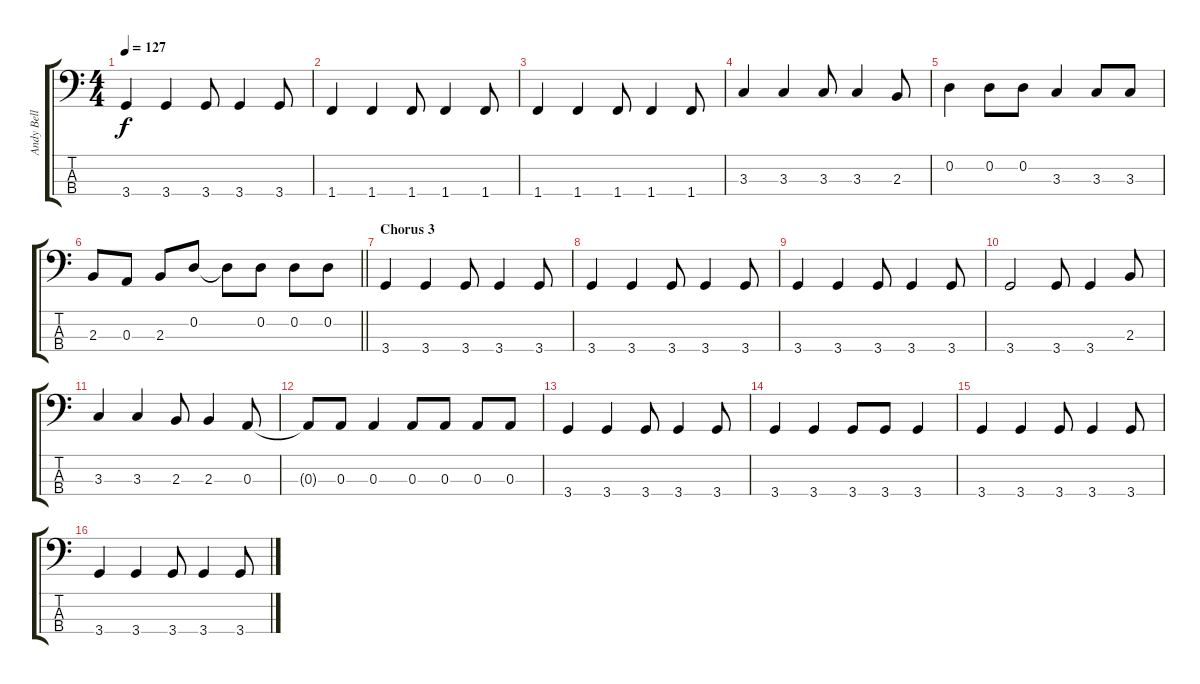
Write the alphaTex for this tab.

\track ("Andy Bell (Bass)" "Andy Bell ") {instrument electricbasspick}
\staff {score tabs}
\tuning (G2 D2 A1 E1) {hide}
\ts (4 4)
\tempo 127
\clef f4
\ks c
3.4.4{dy f} 3.4.4 3.4.8 3.4.4 3.4.8 |
1.4.4 1.4.4 1.4.8 1.4.4 1.4.8 |
1.4.4 1.4.4 1.4.8 1.4.4 1.4.8 |
3.3.4 3.3.4 3.3.8 3.3.4 2.3.8 |
0.2.4 0.2.8 0.2.8 3.3.4 3.3.8 3.3.8 |
\barLineRight lightlight
2.3.8 0.3.8 2.3.8 0.2.8 0.2{t}.8 0.2.8 0.2.8 0.2.8 |
\section ("" "Chorus 3")
3.4.4 3.4.4 3.4.8 3.4.4 3.4.8 |
3.4.4 3.4.4 3.4.8 3.4.4 3.4.8 |
3.4.4 3.4.4 3.4.8 3.4.4 3.4.8 |
3.4.2 3.4.8 3.4.4 2.3.8 |
3.3.4 3.3.4 2.3.8 2.3.4 0.3.8 |
0.3{t}.8 0.3.8 0.3.4 0.3.8 0.3.8 0.3.8 0.3.8 |
3.4.4 3.4.4 3.4.8 3.4.4 3.4.8 |
3.4.4 3.4.4 3.4.8 3.4.8 3.4.4 |
3.4.4 3.4.4 3.4.8 3.4.4 3.4.8 |
3.4.4 3.4.4 3.4.8 3.4.4 3.4.8
